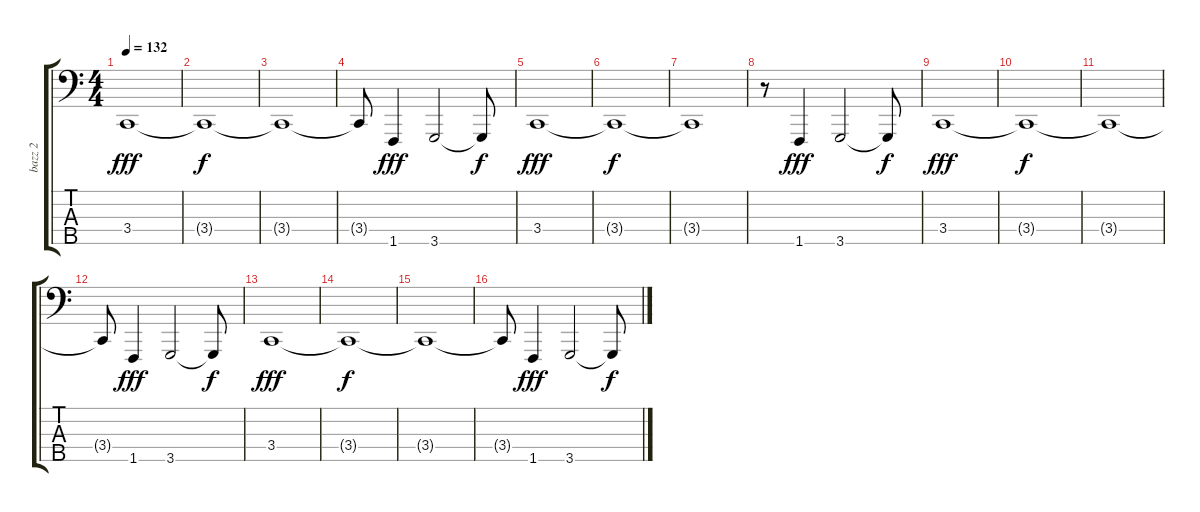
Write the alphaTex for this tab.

\track ("bazz 2" "bazz 2") {instrument pad3polysynth}
\staff {score tabs}
\tuning (D3 G2 D2 A1 E1) {hide}
\ts (4 4)
\tempo 132
\clef f4
\ks c
3.4.1{dy fff} |
3.4{t}.1{dy f} |
3.4{t}.1 |
3.4{t}.8 1.5.4{dy fff} 3.5.2 3.5{t}.8{dy f} |
3.4.1{dy fff} |
3.4{t}.1{dy f} |
3.4{t}.1 |
r.8 1.5.4{dy fff} 3.5.2 3.5{t}.8{dy f} |
3.4.1{dy fff} |
3.4{t}.1{dy f} |
3.4{t}.1 |
3.4{t}.8 1.5.4{dy fff} 3.5.2 3.5{t}.8{dy f} |
3.4.1{dy fff} |
3.4{t}.1{dy f} |
3.4{t}.1 |
3.4{t}.8 1.5.4{dy fff} 3.5.2 3.5{t}.8{dy f}
